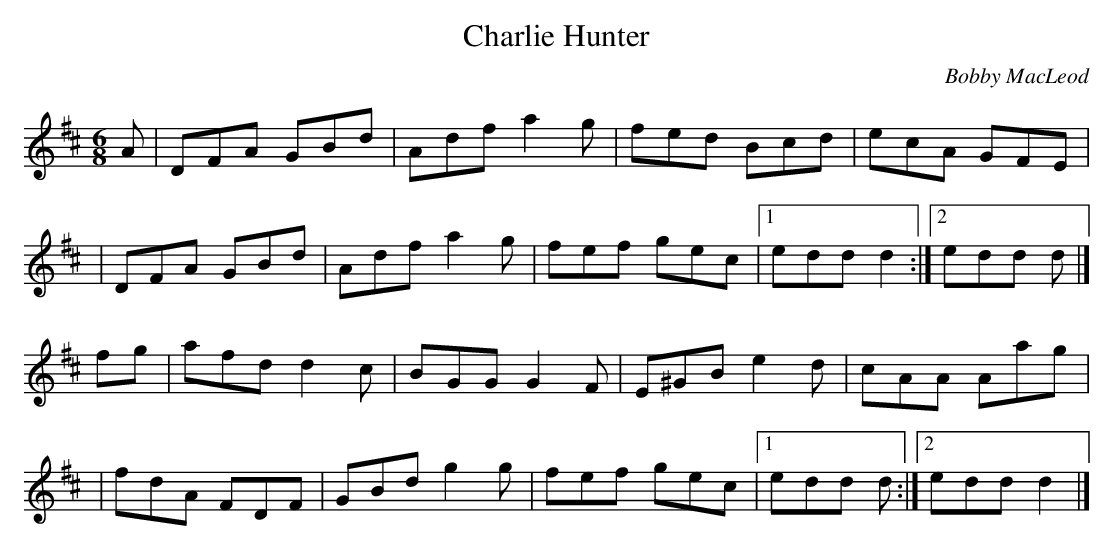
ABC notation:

X:1
T: Charlie Hunter
C: Bobby MacLeod
M: 6/8
L: 1/8
K: D
A \
| DFA GBd | Adf a2g | fed Bcd | ecA GFE |
| DFA GBd | Adf a2g | fef gec |1 edd d2 :|2 edd d |]
fg \
| afd d2c | BGG G2F | E^GB e2d | cAA Aag |
| fdA FDF | GBd g2g | fef gec |1 edd d :|2 edd d2 |]
